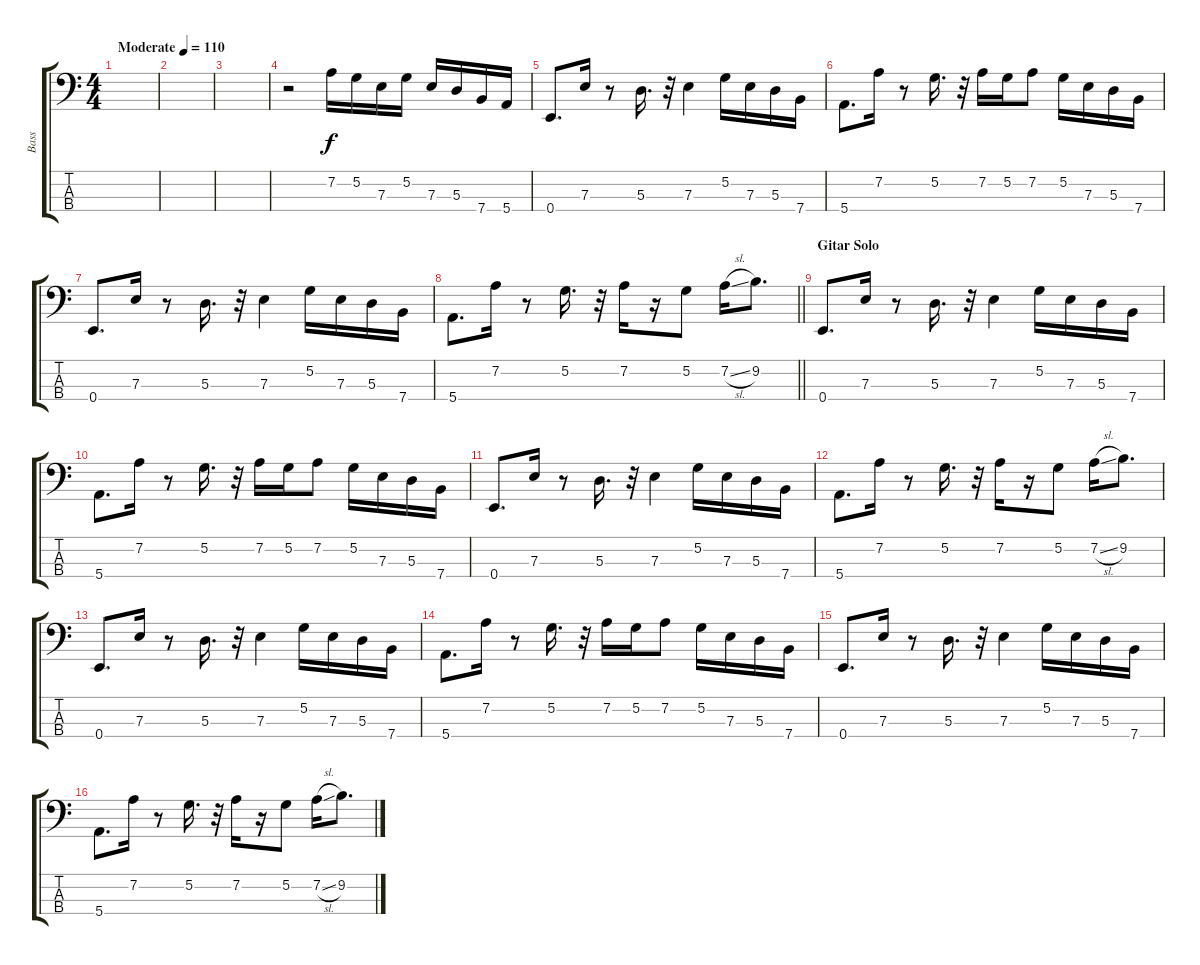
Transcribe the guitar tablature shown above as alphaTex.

\track ("Bass" "Bass") {instrument electricbassfinger}
\staff {score tabs}
\tuning (G2 D2 A1 E1) {hide}
\ts (4 4)
\tempo (110 "Moderate")
\clef f4
\ks c
|
|
|
r.2 7.2.16 5.2.16 7.3.16 5.2.16 7.3.16 5.3.16 7.4.16 5.4.16 |
0.4.8{d} 7.3.16 r.8 5.3.16{d} r.32 7.3.4 5.2.16 7.3.16 5.3.16 7.4.16 |
5.4.8{d} 7.2.16 r.8 5.2.16{d} r.32 7.2.16 5.2.16 7.2.8 5.2.16 7.3.16 5.3.16 7.4.16 |
0.4.8{d} 7.3.16 r.8 5.3.16{d} r.32 7.3.4 5.2.16 7.3.16 5.3.16 7.4.16 |
\barLineRight lightlight
5.4.8{d} 7.2.16 r.8 5.2.16{d} r.32 7.2.16 r.16 5.2.8 7.2{sl}.16 9.2.8{d} |
\section ("" "Gitar Solo")
0.4.8{d} 7.3.16 r.8 5.3.16{d} r.32 7.3.4 5.2.16 7.3.16 5.3.16 7.4.16 |
5.4.8{d} 7.2.16 r.8 5.2.16{d} r.32 7.2.16 5.2.16 7.2.8 5.2.16 7.3.16 5.3.16 7.4.16 |
0.4.8{d} 7.3.16 r.8 5.3.16{d} r.32 7.3.4 5.2.16 7.3.16 5.3.16 7.4.16 |
5.4.8{d} 7.2.16 r.8 5.2.16{d} r.32 7.2.16 r.16 5.2.8 7.2{sl}.16 9.2.8{d} |
0.4.8{d} 7.3.16 r.8 5.3.16{d} r.32 7.3.4 5.2.16 7.3.16 5.3.16 7.4.16 |
5.4.8{d} 7.2.16 r.8 5.2.16{d} r.32 7.2.16 5.2.16 7.2.8 5.2.16 7.3.16 5.3.16 7.4.16 |
0.4.8{d} 7.3.16 r.8 5.3.16{d} r.32 7.3.4 5.2.16 7.3.16 5.3.16 7.4.16 |
5.4.8{d} 7.2.16 r.8 5.2.16{d} r.32 7.2.16 r.16 5.2.8 7.2{sl}.16 9.2.8{d}
